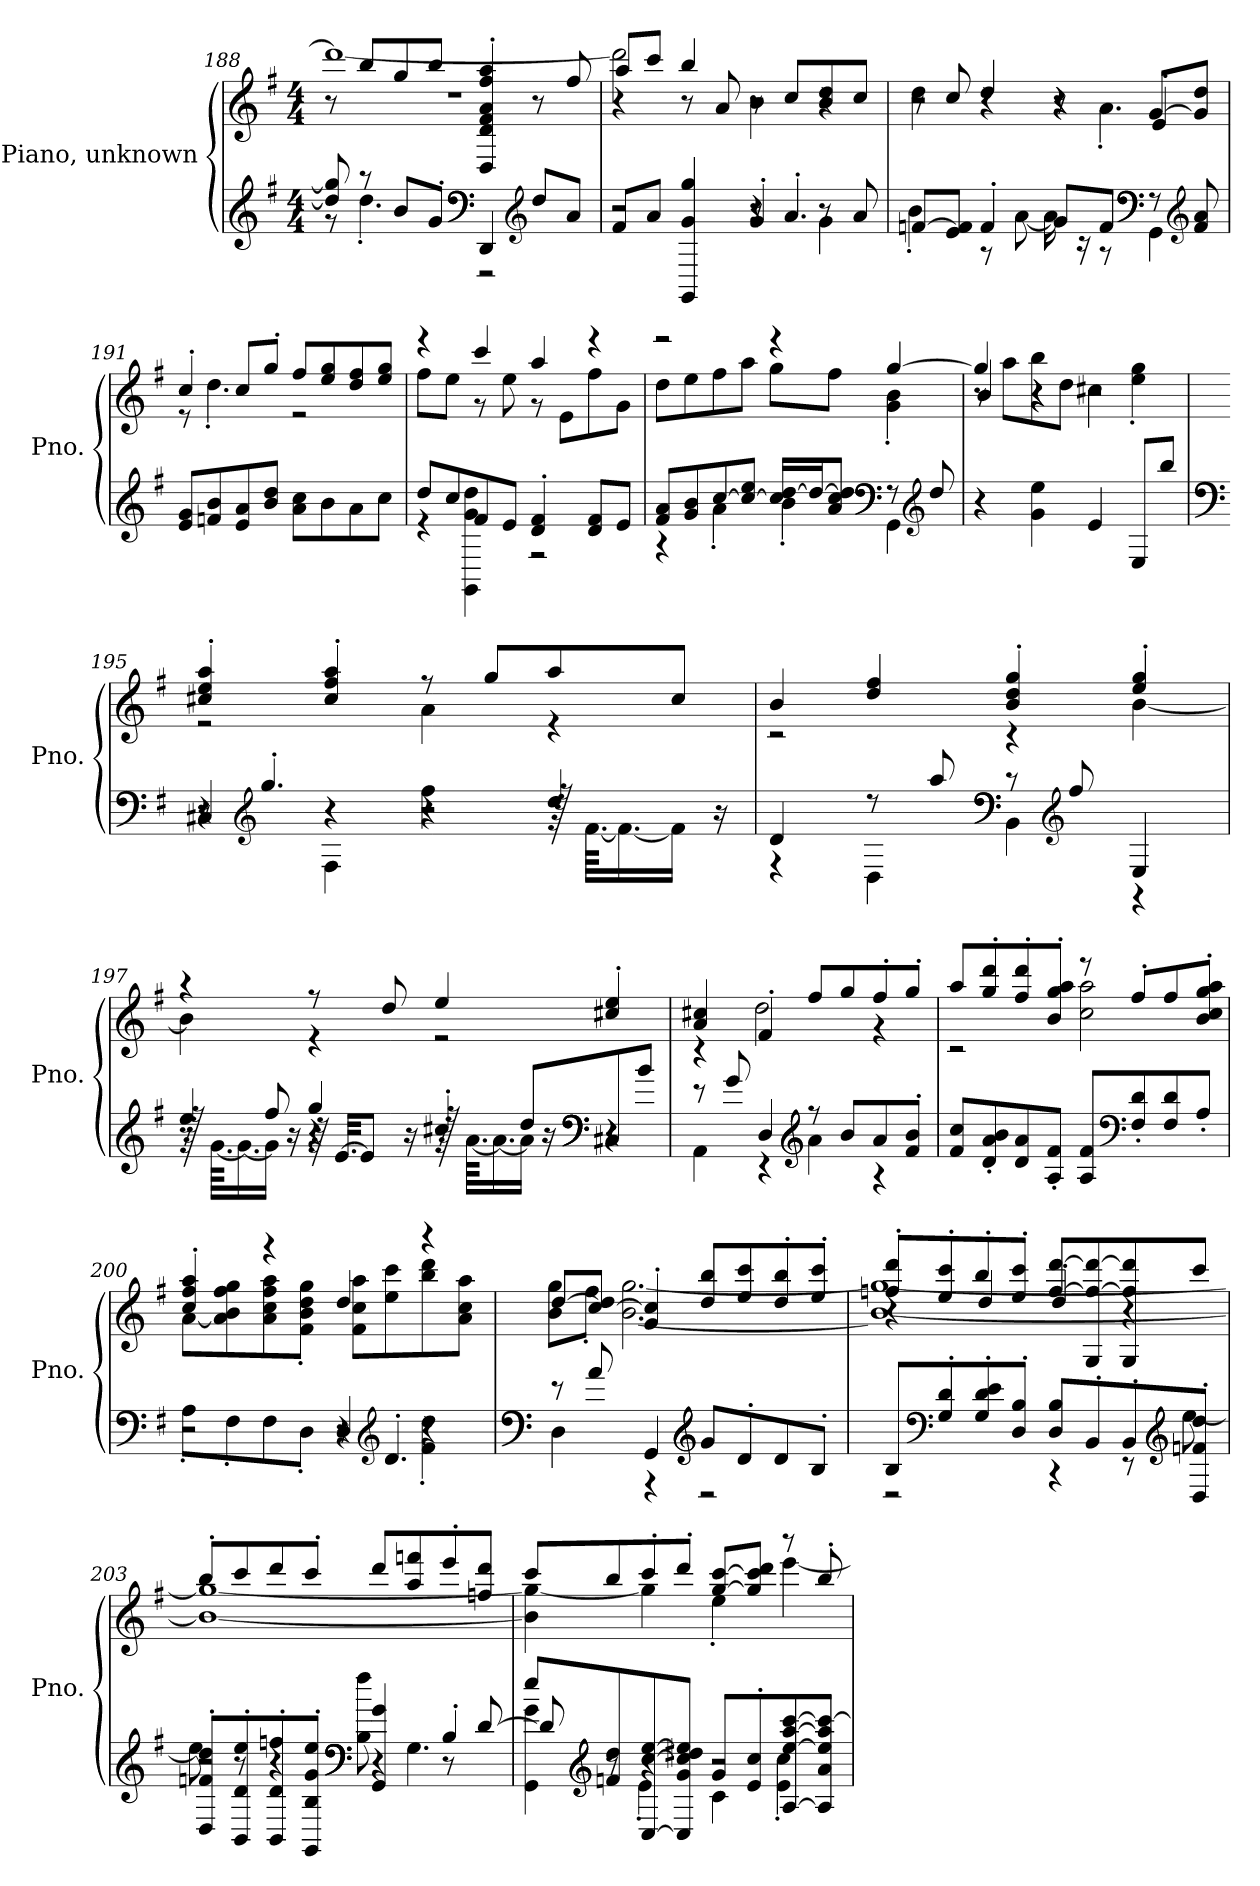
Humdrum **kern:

**kern	**kern
*part1	*part1
*staff2	*staff1
*I"Piano, unknown	*
*I'Pno.	*
*clefG2	*clefG2
*k[f#]	*k[f#]
*M4/4	*M4/4
=188	=188
*^	*^
*	*	*	*^
8dd/] 8gg/]	8r	1r	1ddd_	8r
8r	4.dd'\	.	.	8bb/L
8b/L	.	.	.	8gg/
8g'/J	.	.	.	8bb/J
*clefF4	*	*	*	*
4DD/	2r	.	.	4D/' 4d/' 4f#/' 4a/' 4ff#/' 4aa/'
*clefG2	*	*	*	*
8dd/L	.	.	.	8r
8a/J	.	.	.	8ff#/
=189	=189	=189	=189	=189
*	*^	*	*	*
2r	2r	8f#/L	4r	2ddd\]	8aa/L
.	.	8a/J	.	.	8ccc/J
.	.	4GG/ 4g/ 4gg/	4bb/	.	8r
.	.	.	.	.	8a/
8r	4r	4g'/	2r	4b\	8r
4.a'/	.	.	.	.	8cc/L
.	4g\	8r	.	4r	8b/ 8dd/
.	.	8a/	.	.	8cc/J
*	*v	*v	*	*	*
!!LO:LB:g=z	!!	!!
=190	=190	=190	=190	=190
[8fn/L	4b'\	8r	4dd\	2r
8e/ 8f/]J	.	8cc/	.	.
4f'/	8r	4dd/	4r	.
.	[8a\	.	.	.
8g/L	16a\]	4r	8r	4r
.	16r	.	.	.
8f/J	8r	.	4.a'\	.
*clefF4	*	*	*	*
8r	4GG\	[8g/L	.	4e'/
*clefG2	*	*	*	*
8f/ 8a/	.	8g/] 8dd/J	.	.
*v	*v	*	*	*
*	*	*v	*v
=191	=191	=191
8e/ 8g/L	4cc'/	8r
8fn/ 8b/	.	4.dd'\
8e/ 8a/	8cc/L	.
8b/ 8dd/J	8gg'/J	.
8a\ 8cc\L	8ff#/L	2r
8b\	8ee/ 8gg/	.
8a\	8dd/ 8ff#/	.
8cc\J	8ee/ 8gg/J	.
=192	=192	=192
*^	*	*
8dd/L	4r	4r	8ff#\L
8cc/	.	.	8ee\J
8f#/	4GG\ 4g\ 4dd\	4ccc/	8r
8e/J	.	.	8ee\
4d/' 4f#/'	2r	4aa/	8r
.	.	.	8e\L
8d/ 8f#/L	.	4r	8ff#\
8e/J	.	.	8g\J
!!LO:PB:g=z	!!
=193	=193	=193	=193
8f#/ 8a/L	4r	2r	8dd\L
8g/ 8b/	.	.	8ee\
[8cc/	4a'\	.	8ff#\
8cc/_ 8ee/J	.	.	8aa\J
16cc/] [16dd/LL	4b'\	4r	8gg\L
16dd/J_	.	.	.
8a/ 8cc/ 8dd/]J	.	.	8ff#\J
*clefF4	*	*	*
8r	4GG\	[4gg/	4g\' 4b\'
*clefG2	*	*	*
8dd/	.	.	.
*v	*v	*	*
=194	=194	=194
*	*	*^
4r	4gg/]	8r	4b/
.	.	8aa\L	.
4g\ 4ee\	4r	8bb\	4r
.	.	8dd\J	.
4e/	2r	4cc#X\	2r
8E/L	.	4ee\' 4gg\'	.
8bb/J	.	.	.
*	*v	*v	*v
=195	=195
*clefF4	*
*^	*^
*	*^	*	*
8r	4r	4C#X/	4cc#X/' 4ee/' 4aa/'	2r
*clefG2	*	*	*	*
4.gg'/	.	.	.	.
.	4F#\	4r	4cc#/' 4ff#/' 4aa/'	.
4r	4ff#\	2r	8r	4a\
.	.	.	8gg/L	.
4dd/	128r	.	8aa/	4r
.	[64.f#\KKLL	.	.	.
.	16.f#\_	.	.	.
.	16f#\JJ]	.	8cc#/J	.
.	16r	.	.	.
*	*v	*v	*	*
!!LO:LB:g=z	!!
=196	=196	=196	=196
4d/	4r	4b/	2r
8r	4D\	4dd/ 4ff#/	.
8aa/	.	.	.
*clefF4	*	*	*
8r	4BB\	4b/' 4dd/' 4gg/'	4r
*clefG2	*	*	*
8ff#/	.	.	.
4E/	4r	4ee/' 4gg/'	[4b\
=197	=197	=197	=197
*	*^	*	*
4ee/	128r	8r	4r	4b\]
.	[64.g\KKLL	.	.	.
.	16.g\_	.	.	.
.	16g\JJ]	8ff#/	.	.
.	16r	.	.	.
4gg/	4r	64r	8r	4r
.	.	[32.e/KKL	.	.
.	.	8e/J]	.	.
.	.	.	8dd/	.
.	.	16r	.	.
4cc#X'/	128r	8r	4ee/	2r
.	[64.a\KKLL	.	.	.
.	16.a\_	.	.	.
.	16a\JJ]	8dd/L	.	.
.	16r	.	.	.
*clefF4	*	*	*	*
4r	4r	8C#X/	4cc#X/' 4ee/'	.
.	.	8b/J	.	.
*	*v	*v	*	*
!!LO:LB:g=z	!!
=198	=198	=198	=198
8r	4AA\	4a/ 4cc#X/	4r
8g/	.	.	.
4D/	4r	4f#'/	2dd\
*clefG2	*	*	*
8r	4a\	8ff#/L	.
8b/L	.	8gg/	.
8a/	4r	8ff#'/	4r
8f#/' 8b/'J	.	8gg'/J	.
*v	*v	*	*
=199	=199	=199
8f#/ 8cc/L	8aa/L	2r
8d/' 8a/' 8b/'	8gg/' 8ddd/'	.
8d/ 8a/	8ff#/' 8ddd/'	.
8A/' 8f#/'J	8b/' 8gg/' 8aa/'J	.
8A/ 8f#/L	8r	2cc\ 2aa\
*clefF4	*	*
8F#/' 8d/'	8ff#'/L	.
8F#/ 8d/	8ff#/	.
8A'/J	8b/' 8cc/' 8gg/' 8aa/'J	.
=200	=200	=200
*^	*	*
*	*^	*	*
2r	8A'\L	2r	4cc/' 4ff#/' 4aa/'	[8a\L
.	8F#'\	.	.	8a\] 8b\ 8ff#\ 8gg\
.	8F#\	.	4r	8a\ 8cc\ 8ff#\ 8aa\
.	8D'\J	.	.	8f#\' 8b\' 8dd\' 8gg\'J
8r	4r	4D/	4dd/	8f#\ 8cc\ 8aa\L
*clefG2	*	*	*	*
4.d'/	.	.	.	8ee\ 8ccc\
.	4f#\' 4dd\'	4r	4r	8bb\ 8ddd\
.	.	.	.	8a\ 8cc\ 8aa\J
*v	*v	*v	*	*
!!LO:LB:g=z	!!
=201	=201	=201
*clefF4	*	*
*^	*	*
8r	4D\	[8dd/L	8b\ 8gg\L
8a/	.	[8cc/ 8dd/]J	8ff#'\J
4GG/	4r	4g/' 4cc/]'	[2.b\ [2.gg\
*clefG2	*	*	*
8g/L	2r	8dd/ 8bb/L	.
8d'/	.	8ee/ 8ccc/	.
8d/	.	8dd/' 8bb/'	.
8B'/J	.	8ee/' 8ccc/'J	.
=202	=202	=202	=202
*	*	*	*^
8B/L	2r	8ffn/' 8ddd/'L	1b_ 1gg_	4r
*clefF4	*	*	*	*
8G/' 8d/'	.	8ee/' 8ccc/'	.	.
8G/' 8d/' 8e/'	.	8bb'/	.	4dd/
8D/' 8B/'J	.	8ee/' 8ccc/'J	.	.
8D/ 8B/L	4r	[8ff/ [8ddd/L	.	4dd'/
8BB'/	.	8G/ 8ff/_ 8ddd/_	.	.
8BB'/	8r	8G/ 8ff/] 8ddd/]	.	4r
*clefG2	*	*	*	*
8D/' 8fn/' 8dd/'J	[8ee\	8ccc/J	.	.
*	*	*	*v	*v
=203	=203	=203	=203
*	*^	*	*
8D/' 8fn/' 8dd/'L	8ee\]	2r	8bb'/L	1b_ 1gg_
8BB/' 8d/' 8ee/'	8r	.	8ccc/	.
8BB/' 8d/' 8ffn/'	4r	.	8ddd/	.
8GG/' 8B/' 8g/' 8ee/'J	.	.	8ccc'/J	.
*clefF4	*	*	*	*
4GG/ 4g/	8B\ 8ff\	4r	8ddd/L	.
.	4.G\	.	8aa/ 8fffn/	.
4B'/	.	8r	8eee'/	.
.	.	[8d/	8ffn/ 8ddd/J	.
!!LO:LB:g=z	!!
=204	=204	=204	=204	=204
8ee/L	4GG\ 4g\	8d/]	8ccc/L	4b\] 4gg\_
*clefG2	*	*	*	*
8fn/ 8dd/	.	8r	8bb/	.
[8C/ [8cc/ [8ee/	4e'\	4r	8ccc'/	4gg\]
8C/] 8g/ 8cc/] 8dd#X/ 8ee/]J	.	.	8ddd'/J	.
8g/L	4c\	2r	[8gg/ [8ccc/L	4ee'\
8e/' 8cc/'	.	.	8gg/] 8ccc/] 8ddd/J	.
[8A/ [8ee/ [8aa/ [8ccc/	4e\' 4cc\'	.	8r	[4eee\
8A/] 8a/ 8ee/] 8aa/] 8ccc/_J	.	.	8bb'/	.
*v	*v	*v	*	*
*	*v	*v
=	=
*-	*-
